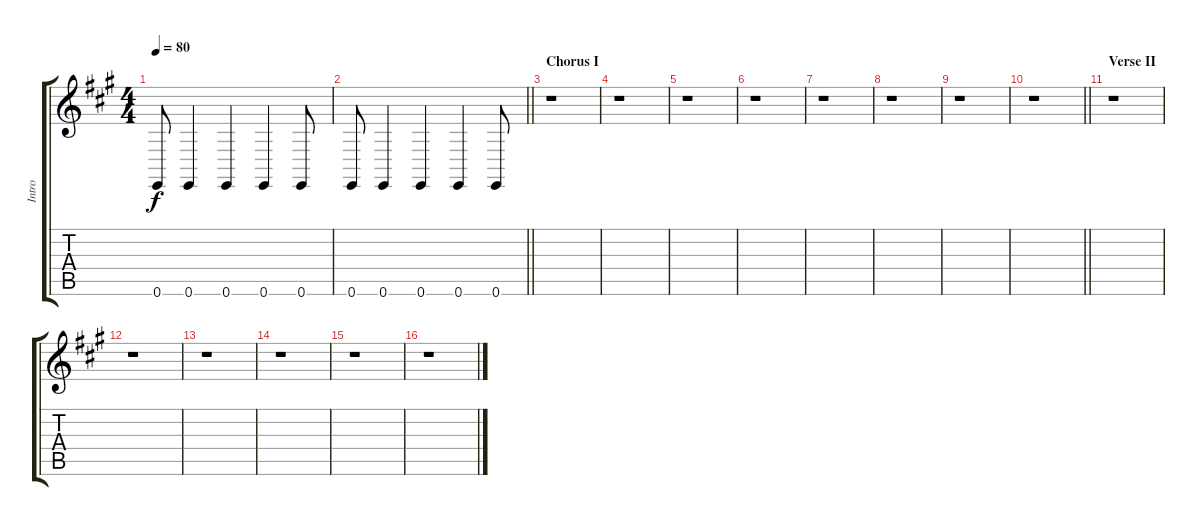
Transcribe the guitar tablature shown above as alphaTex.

\track ("Intro" "Intro") {instrument synthdrum}
\staff {score tabs}
\tuning (E4 B3 G3 D3 A2 E2) {hide}
\ts (4 4)
\tempo 80
\clef g2
\ks a
0.6.8{dy f} 0.6.4 0.6.4 0.6.4 0.6.8 |
\barLineRight lightlight
0.6.8 0.6.4 0.6.4 0.6.4 0.6.8 |
\section ("" "Chorus I")
r.1 |
r.1 |
r.1 |
r.1 |
r.1 |
r.1 |
r.1 |
\barLineRight lightlight
r.1 |
\section ("" "Verse II")
r.1 |
r.1 |
r.1 |
r.1 |
r.1 |
r.1
